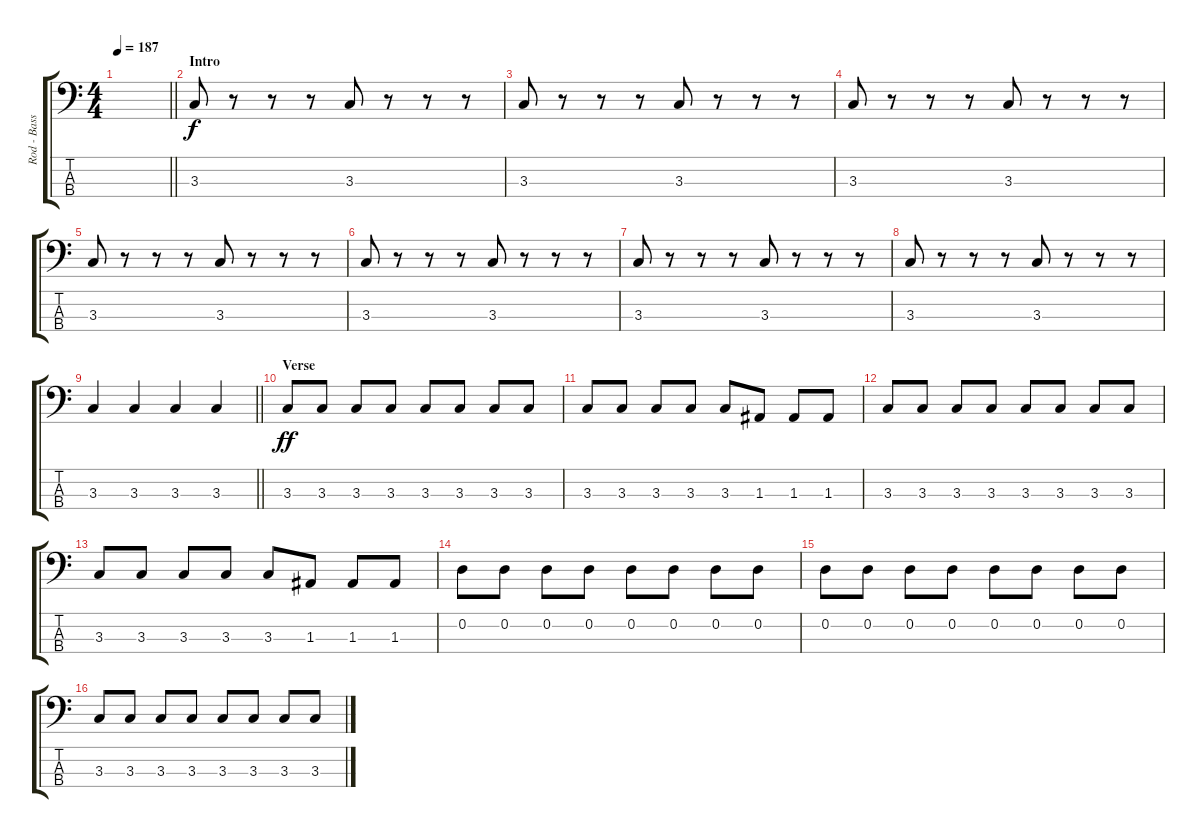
\track ("Rod - Bass" "Rod - Bass") {instrument electricbasspick}
\staff {score tabs}
\tuning (G2 D2 A1 E1) {hide}
\ts (4 4)
\tempo 187
\clef f4
\barLineRight lightlight
\ks c
|
\section ("" "Intro")
3.3.8 r.8 r.8 r.8 3.3.8 r.8 r.8 r.8 |
3.3.8 r.8 r.8 r.8 3.3.8 r.8 r.8 r.8 |
3.3.8 r.8 r.8 r.8 3.3.8 r.8 r.8 r.8 |
3.3.8 r.8 r.8 r.8 3.3.8 r.8 r.8 r.8 |
3.3.8 r.8 r.8 r.8 3.3.8 r.8 r.8 r.8 |
3.3.8 r.8 r.8 r.8 3.3.8 r.8 r.8 r.8 |
3.3.8 r.8 r.8 r.8 3.3.8 r.8 r.8 r.8 |
\barLineRight lightlight
3.3.4 3.3.4 3.3.4 3.3.4 |
\section ("" "Verse")
3.3.8{dy ff} 3.3.8 3.3.8 3.3.8 3.3.8 3.3.8 3.3.8 3.3.8 |
3.3.8 3.3.8 3.3.8 3.3.8 3.3.8 1.3.8 1.3.8 1.3.8 |
3.3.8 3.3.8 3.3.8 3.3.8 3.3.8 3.3.8 3.3.8 3.3.8 |
3.3.8 3.3.8 3.3.8 3.3.8 3.3.8 1.3.8 1.3.8 1.3.8 |
0.2.8 0.2.8 0.2.8 0.2.8 0.2.8 0.2.8 0.2.8 0.2.8 |
0.2.8 0.2.8 0.2.8 0.2.8 0.2.8 0.2.8 0.2.8 0.2.8 |
3.3.8 3.3.8 3.3.8 3.3.8 3.3.8 3.3.8 3.3.8 3.3.8
